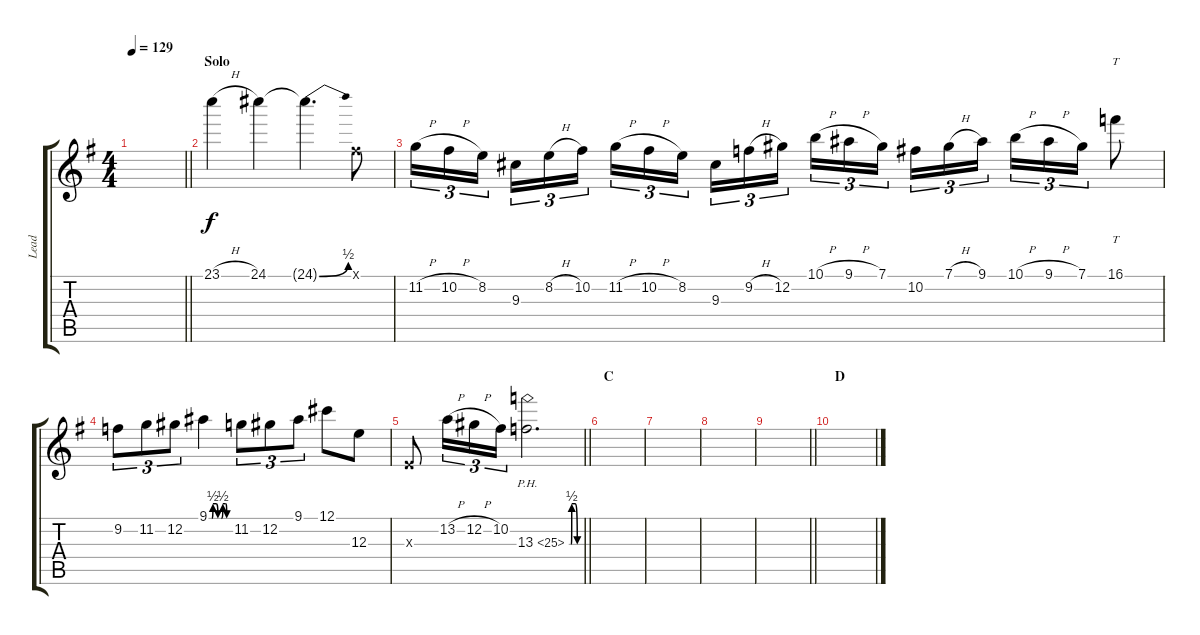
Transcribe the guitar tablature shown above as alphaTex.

\track ("Lead" "Lead") {instrument overdrivenguitar}
\staff {score tabs}
\tuning (Db4 Ab3 E3 B2 Gb2 Db2) {hide}
\ts (4 4)
\tempo 129
\clef g2
\barLineRight lightlight
\ks eminor
|
\section ("" "Solo")
23.1{h}.4 24.1.4 24.1{be (bend 0 0 60 2) t}.4{d} 5.1{x}.8 |
11.2{h}.16{tu (3 2)} 10.2{h}.16{tu (3 2)} 8.2.16{tu (3 2) beam splitsecondary} 9.3.16{tu (3 2)} 8.2{h}.16{tu (3 2)} 10.2.16{tu (3 2)} 11.2{h}.16{tu (3 2)} 10.2{h}.16{tu (3 2)} 8.2.16{tu (3 2) beam splitsecondary} 9.3.16{tu (3 2)} 9.2{h}.16{tu (3 2)} 12.2.16{tu (3 2)} 10.1{h}.16{tu (3 2)} 9.1{h}.16{tu (3 2)} 7.1.16{tu (3 2) beam splitsecondary} 10.2.16{tu (3 2)} 7.1{h}.16{tu (3 2)} 9.1.16{tu (3 2)} 10.1{h}.16{tu (3 2)} 9.1{h}.16{tu (3 2)} 7.1.16{tu (3 2)} 16.1.8{tt} |
9.2.8{tu (3 2)} 11.2.8{tu (3 2)} 12.2.8{tu (3 2)} 9.1{be (custom 0 0 8 0 11 2 20 2 25 0 35 0 39 2 47 2 50 0 60 0)}.4 11.2.8{tu (3 2)} 12.2.8{tu (3 2)} 9.1.8{tu (3 2)} 12.1.8 12.3.8 |
\barLineRight lightlight
0.3{x}.8 13.2{h}.16{tu (3 2)} 12.2{h}.16{tu (3 2)} 10.2.16{tu (3 2)} 13.3{be (custom 0 0 11 0 13 2 31 2 43 0 60 0) ph 12}.2{d} |
\section ("" "C")
|
|
|
\barLineRight lightlight
|
\section ("" "D")
